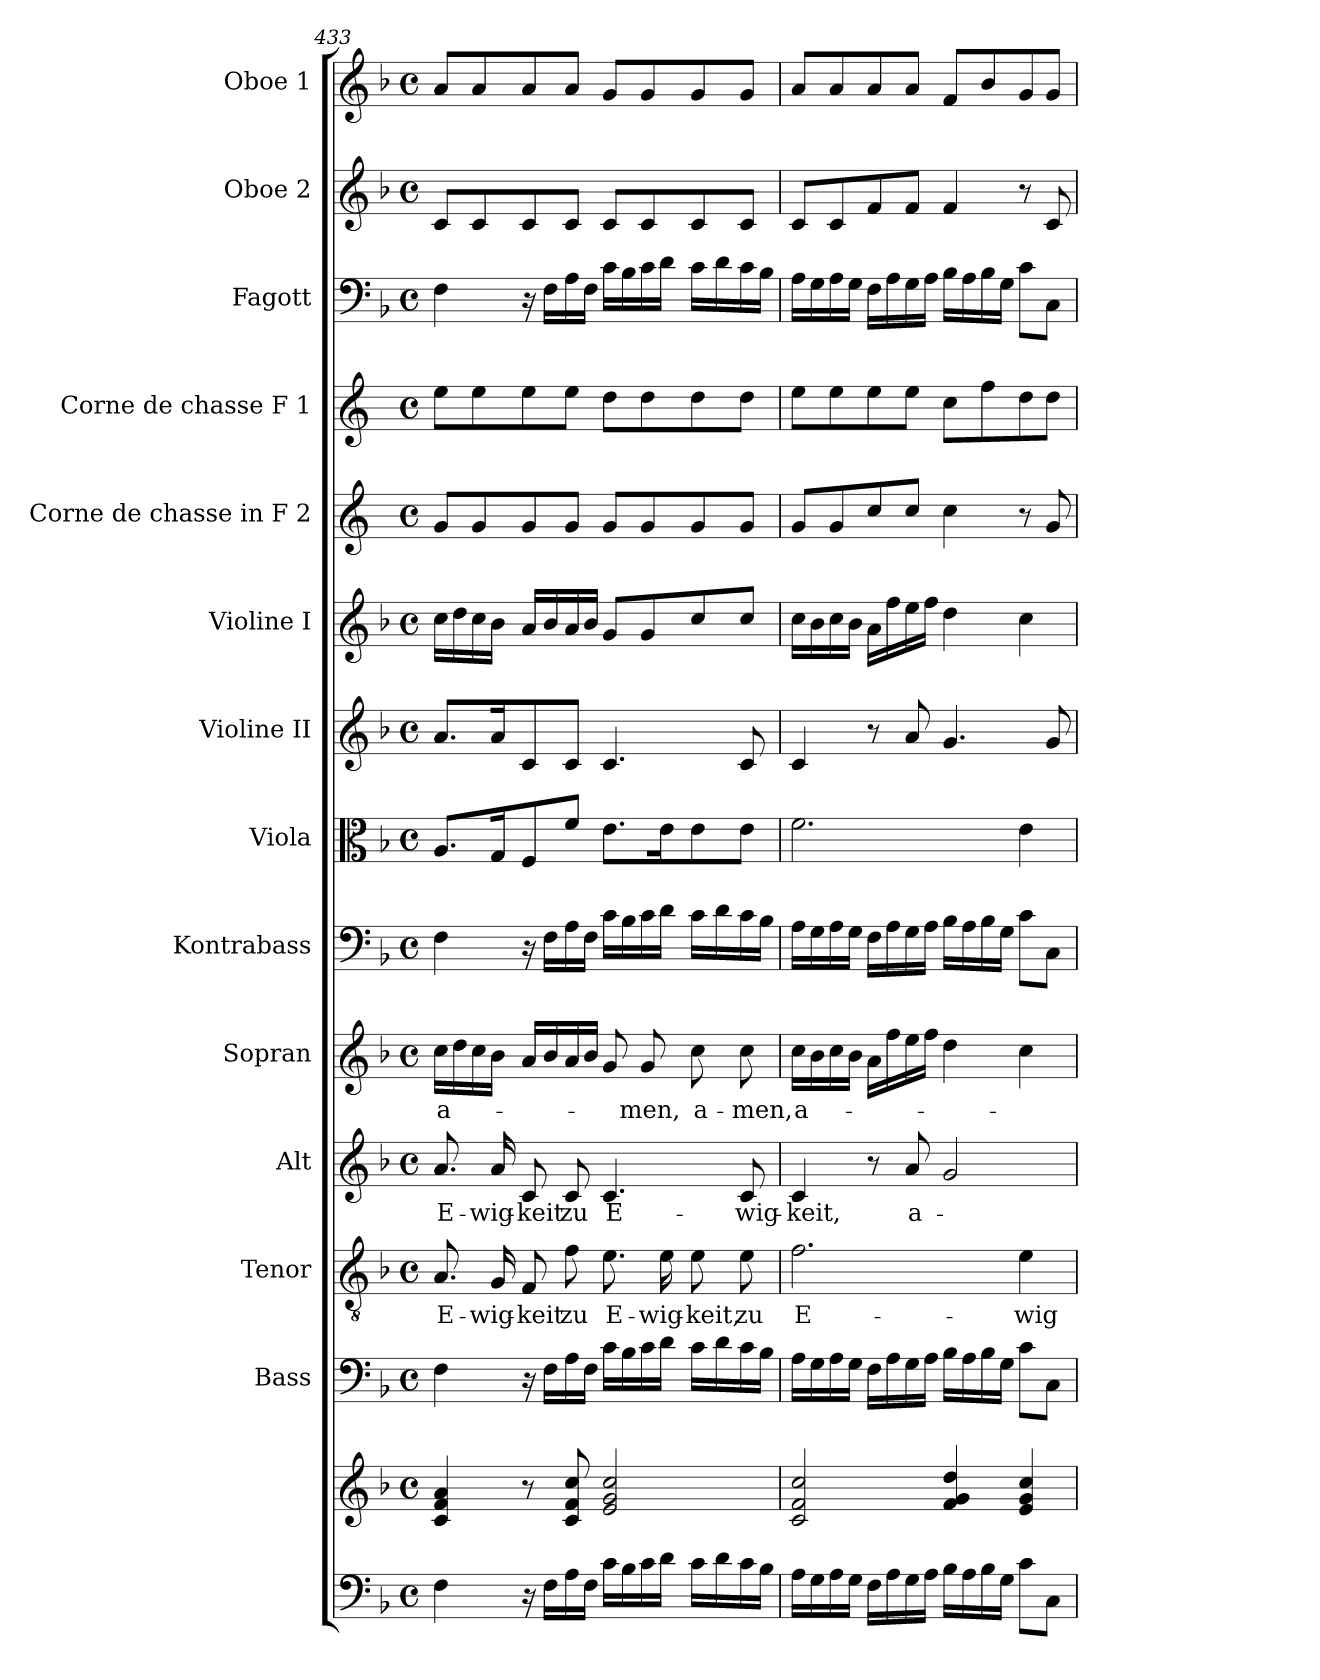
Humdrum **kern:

**kern	**kern	**kern	**kern	**text	**kern	**text	**kern	**text	**kern	**kern	**kern	**kern	**kern	**kern	**kern	**kern	**kern
*part14	*part14	*part13	*part12	*part12	*part11	*part11	*part10	*part10	*part9	*part8	*part7	*part6	*part5	*part4	*part3	*part2	*part1
*staff15	*staff14	*staff13	*staff12	*staff12	*staff11	*staff11	*staff10	*staff10	*staff9	*staff8	*staff7	*staff6	*staff5	*staff4	*staff3	*staff2	*staff1
*	*	*I"Bass	*I"Tenor	*	*I"Alt	*	*I"Sopran	*	*I"Kontrabass	*I"Viola	*I"Violine II	*I"Violine I	*I"Corne de chasse in F 2	*I"Corne de chasse F 1	*I"Fagott	*I"Oboe 2	*I"Oboe 1
*	*	*I'B.	*I'T.	*	*I'A.	*	*I'S.	*	*I'Kb.	*I'Vla.	*I'Vl. II	*I'Vl. I	*	*	*I'Fg.	*I'Ob. 2	*I'Ob. 1
*clefF4	*clefG2	*clefF4	*clefGv2	*	*clefG2	*	*clefG2	*	*clefF4	*clefC3	*clefG2	*clefG2	*clefG2	*clefG2	*clefF4	*clefG2	*clefG2
*	*	*	*	*	*	*	*	*	*ITrd7c12	*	*	*	*ITrd4c7	*ITrd4c7	*	*	*
*k[b-]	*k[b-]	*k[b-]	*k[b-]	*	*k[b-]	*	*k[b-]	*	*k[b-]	*k[b-]	*k[b-]	*k[b-]	*k[b-]	*k[b-]	*k[b-]	*k[b-]	*k[b-]
*F:	*F:	*F:	*F:	*	*F:	*	*F:	*	*F:	*F:	*F:	*F:	*F:	*F:	*F:	*F:	*F:
*M4/4	*M4/4	*M4/4	*M4/4	*	*M4/4	*	*M4/4	*	*M4/4	*M4/4	*M4/4	*M4/4	*M4/4	*M4/4	*M4/4	*M4/4	*M4/4
*met(c)	*met(c)	*met(c)	*met(c)	*	*met(c)	*	*met(c)	*	*met(c)	*met(c)	*met(c)	*met(c)	*met(c)	*met(c)	*met(c)	*met(c)	*met(c)
=433	=433	=433	=433	=433	=433	=433	=433	=433	=433	=433	=433	=433	=433	=433	=433	=433	=433
!	!	!	!	!LO:LY:b	!	!LO:LY:b	!	!LO:LY:b	!	!	!	!	!	!	!	!	!
4F\	4c/ 4f/ 4a/	4F\	8.A/	E-	8.a/	E-	16cc\LL	a-	4FF\	8.A/L	8.a/L	16cc\LL	8c/L	8a\L	4F\	8c/L	8a/L
.	.	.	.	.	.	.	16dd\	.	.	.	.	16dd\	.	.	.	.	.
.	.	.	.	.	.	.	16cc\	.	.	.	.	16cc\	8c/	8a\	.	8c/	8a/
!	!	!	!	!LO:LY:b	!	!LO:LY:b	!	!	!	!	!	!	!	!	!	!	!
.	.	.	16G/	-wig-	16a/	-wig-	16b-\JJ	.	.	16G/k	16a/k	16b-\JJ	.	.	.	.	.
!	!	!	!	!LO:LY:b	!	!LO:LY:b	!	!	!	!	!	!	!	!	!	!	!
16r	8r	16r	8F/	-keit	8c/	-keit	16a/LL	.	16r	8F/	8c/	16a/LL	8c/	8a\	16r	8c/	8a/
16F\LL	.	16F\LL	.	.	.	.	16b-/	.	16FF\LL	.	.	16b-/	.	.	16F\LL	.	.
!	!	!	!	!LO:LY:b	!	!LO:LY:b	!	!	!	!	!	!	!	!	!	!	!
16A\	8c/ 8f/ 8cc/	16A\	8f\	zu	8c/	zu	16a/	.	16AA\	8f/J	8c/J	16a/	8c/J	8a\J	16A\	8c/J	8a/J
16F\JJ	.	16F\JJ	.	.	.	.	16b-/JJ	.	16FF\JJ	.	.	16b-/JJ	.	.	16F\JJ	.	.
!	!	!	!	!LO:LY:b	!	!LO:LY:b	!	!	!	!	!	!	!	!	!	!	!
16c\LL	2e/ 2g/ 2cc/	16c\LL	8.e\	E-	4.c/	E-	8g/	.	16C\LL	8.e\L	4.c/	8g/L	8c/L	8g\L	16c\LL	8c/L	8g/L
16B-\	.	16B-\	.	.	.	.	.	.	16BB-\	.	.	.	.	.	16B-\	.	.
!	!	!	!	!	!	!	!	!LO:LY:b	!	!	!	!	!	!	!	!	!
16c\	.	16c\	.	.	.	.	8g/	-men,	16C\	.	.	8g/	8c/	8g\	16c\	8c/	8g/
!	!	!	!	!LO:LY:b	!	!	!	!	!	!	!	!	!	!	!	!	!
16d\JJ	.	16d\JJ	16e\	-wig-	.	.	.	.	16D\JJ	16e\k	.	.	.	.	16d\JJ	.	.
!	!	!	!	!LO:LY:b	!	!	!	!LO:LY:b	!	!	!	!	!	!	!	!	!
16c\LL	.	16c\LL	8e\	-keit,	.	.	8cc\	a-	16C\LL	8e\	.	8cc/	8c/	8g\	16c\LL	8c/	8g/
16d\	.	16d\	.	.	.	.	.	.	16D\	.	.	.	.	.	16d\	.	.
!	!	!	!	!LO:LY:b	!	!LO:LY:b	!	!LO:LY:b	!	!	!	!	!	!	!	!	!
16c\	.	16c\	8e\	zu	8c/	-wig-	8cc\	-men,	16C\	8e\J	8c/	8cc/J	8c/J	8g\J	16c\	8c/J	8g/J
16B-\JJ	.	16B-\JJ	.	.	.	.	.	.	16BB-\JJ	.	.	.	.	.	16B-\JJ	.	.
!!LO:PB:g=z
=434	=434	=434	=434	=434	=434	=434	=434	=434	=434	=434	=434	=434	=434	=434	=434	=434	=434
!	!	!	!	!LO:LY:b	!	!LO:LY:b	!	!LO:LY:b	!	!	!	!	!	!	!	!	!
16A\LL	2c/ 2f/ 2cc/	16A\LL	2.f\	E-	4c/	-keit,	16cc\LL	a-	16AA\LL	2.f\	4c/	16cc\LL	8c/L	8a\L	16A\LL	8c/L	8a/L
16G\	.	16G\	.	.	.	.	16b-\	.	16GG\	.	.	16b-\	.	.	16G\	.	.
16A\	.	16A\	.	.	.	.	16cc\	.	16AA\	.	.	16cc\	8c/	8a\	16A\	8c/	8a/
16G\JJ	.	16G\JJ	.	.	.	.	16b-\JJ	.	16GG\JJ	.	.	16b-\JJ	.	.	16G\JJ	.	.
16F\LL	.	16F\LL	.	.	8r	.	16a\LL	.	16FF\LL	.	8r	16a\LL	8f/	8a\	16F\LL	8f/	8a/
16A\	.	16A\	.	.	.	.	16ff\	.	16AA\	.	.	16ff\	.	.	16A\	.	.
!	!	!	!	!	!	!LO:LY:b	!	!	!	!	!	!	!	!	!	!	!
16G\	.	16G\	.	.	8a/	a-	16ee\	.	16GG\	.	8a/	16ee\	8f/J	8a\J	16G\	8f/J	8a/J
16A\JJ	.	16A\JJ	.	.	.	.	16ff\JJ	.	16AA\JJ	.	.	16ff\JJ	.	.	16A\JJ	.	.
16B-\LL	4f/ 4g/ 4dd/	16B-\LL	.	.	2g/	.	4dd\	.	16BB-\LL	.	4.g/	4dd\	4f\	8f\L	16B-\LL	4f/	8f/L
16A\	.	16A\	.	.	.	.	.	.	16AA\	.	.	.	.	.	16A\	.	.
16B-\	.	16B-\	.	.	.	.	.	.	16BB-\	.	.	.	.	8b-\	16B-\	.	8b-/
16G\JJ	.	16G\JJ	.	.	.	.	.	.	16GG\JJ	.	.	.	.	.	16G\JJ	.	.
!	!	!	!	!LO:LY:b	!	!	!	!	!	!	!	!	!	!	!	!	!
8c\L	4e/ 4g/ 4cc/	8c\L	4e\	-wig-	.	.	4cc\	.	8C\L	4e\	.	4cc\	8r	8g\	8c\L	8r	8g/
8C\J	.	8C\J	.	.	.	.	.	.	8CC\J	.	8g/	.	8c/	8g\J	8C\J	8c/	8g/J
=	=	=	=	=	=	=	=	=	=	=	=	=	=	=	=	=	=
*-	*-	*-	*-	*-	*-	*-	*-	*-	*-	*-	*-	*-	*-	*-	*-	*-	*-
